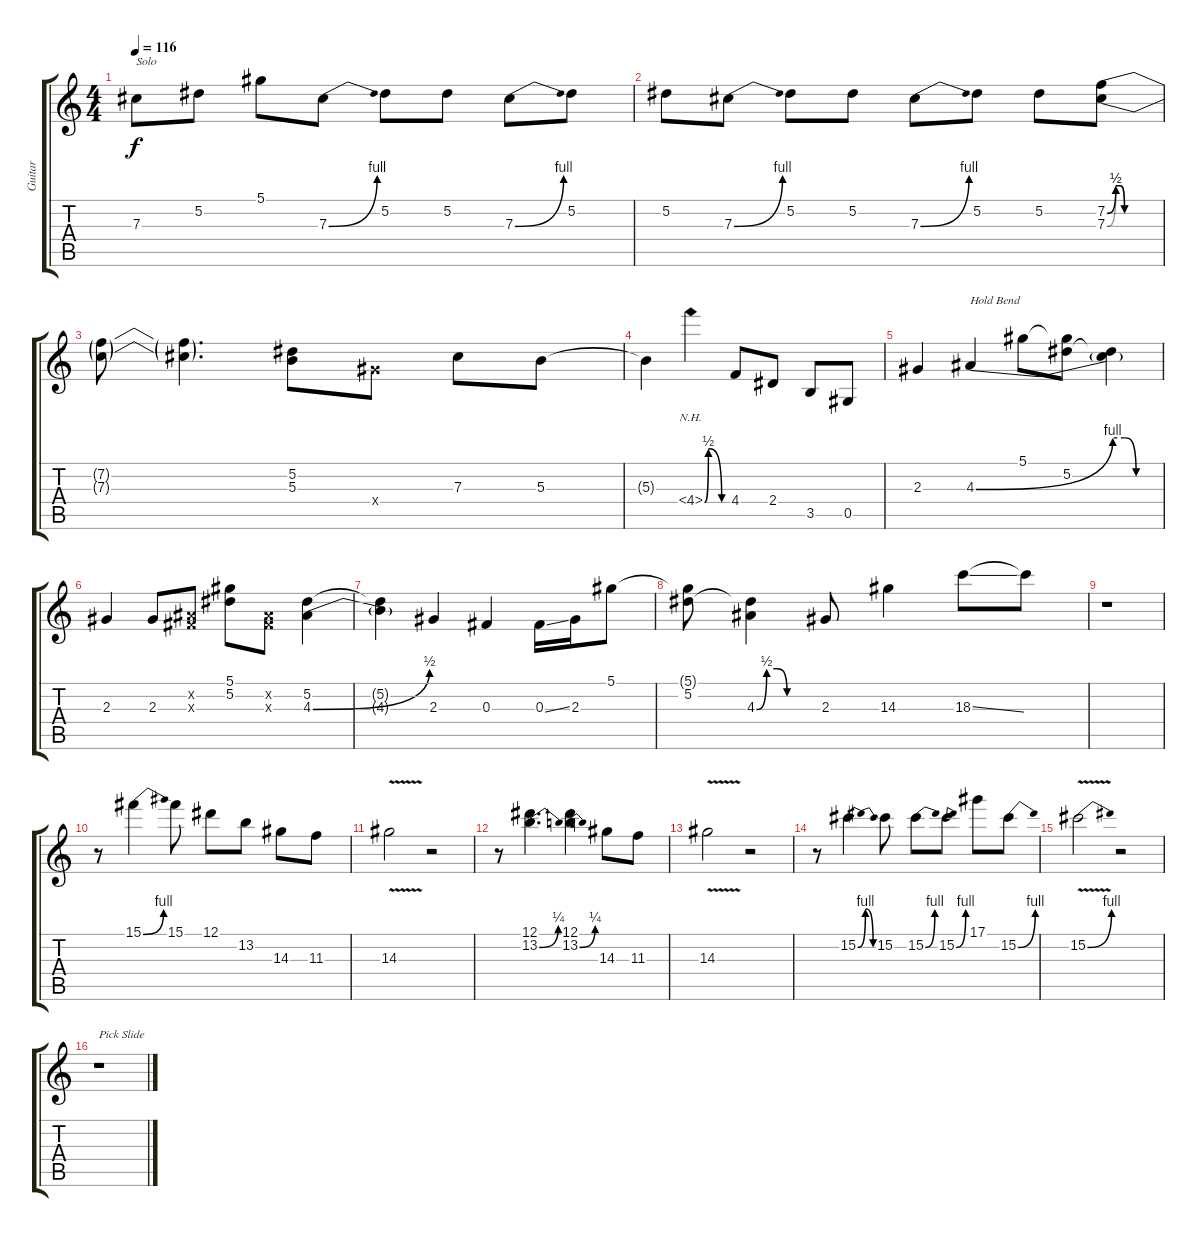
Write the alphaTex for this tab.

\track ("Guitar" "Guitar") {instrument distortionguitar}
\staff {score tabs}
\tuning (Eb4 Bb3 Gb3 Db3 Ab2 Eb2) {hide}
\ts (4 4)
\tempo 116
\clef g2
\ks c
7.3{t}.8{txt "Solo" dy f} 5.2.8 5.1.8 7.3{be (bend 0 0 60 4)}.8 5.2.8 5.2.8 7.3{be (bend 0 0 60 4)}.8 5.2.8 |
5.2.8 7.3{be (bend 0 0 60 4)}.8 5.2.8 5.2.8 7.3{be (bend 0 0 60 4)}.8 5.2.8 5.2.8 (7.2{be (custom 0 0 10 2 15 2 20 0 30 0 60 0)} 7.3{be (custom 0 0 10 2 15 2 20 0 30 0 60 0)}).8 |
(7.2{t} 7.3{t}).8 (7.2{t} 7.3{t}).4{d} (5.2 5.3).8 7.4{x}.8 7.3.8 5.3.8 |
5.3{t}.4 4.4{be (custom 0 0 10 2 45 0 60 0) nh}.4 4.4.8 2.4.8 3.5.8 0.5.8 |
2.3.4 4.3{be (bend 0 0 60 4)}.4{txt "Hold Bend"} 5.1.8 (5.1{t} 5.2).8 (5.2{t} 4.3{be (custom 0 4 15 4 30 0 60 0) t}).4 |
2.3.4 2.3.8 (0.2{x} 0.3{x}).8 (5.1 5.2).8 (0.2{x} 0.3{x}).8 (5.2 4.3{be (bend 0 0 60 2)}).4 |
(5.2{t} 4.3{t}).4 2.3.4 0.3.4 0.3{ss}.16 2.3.16 5.1.8 |
(5.1{t} 5.2).8 (5.2{t} 4.3{be (custom 0 0 10 2 20 2 30 0 60 0)}).4 2.3.8 14.3.4 18.3{ss}.8 18.3{t}.8 |
r.1 |
r.8 15.1{be (bend 0 0 60 4)}.4 15.1.8 12.1.8 13.2.8 14.3.8 11.3.8 |
14.3{v}.2 r.2 |
r.8 (12.1 13.2{be (bend 0 0 60 1)}).4{d} (12.1 13.2{be (bend 0 0 60 1)}).4 14.3.8 11.3.8 |
14.3{v}.2 r.2 |
r.8 15.2{be (bendrelease 0 0 40 4 50 4 60 0)}.4 15.2.8 15.2{be (bend 0 0 60 4)}.8 15.2{be (bend 0 0 60 4)}.8 17.1.8 15.2{be (bend 0 0 60 4)}.8 |
15.2{be (bend 0 0 60 4) v}.2 r.2 |
r.1{txt "Pick Slide"}
